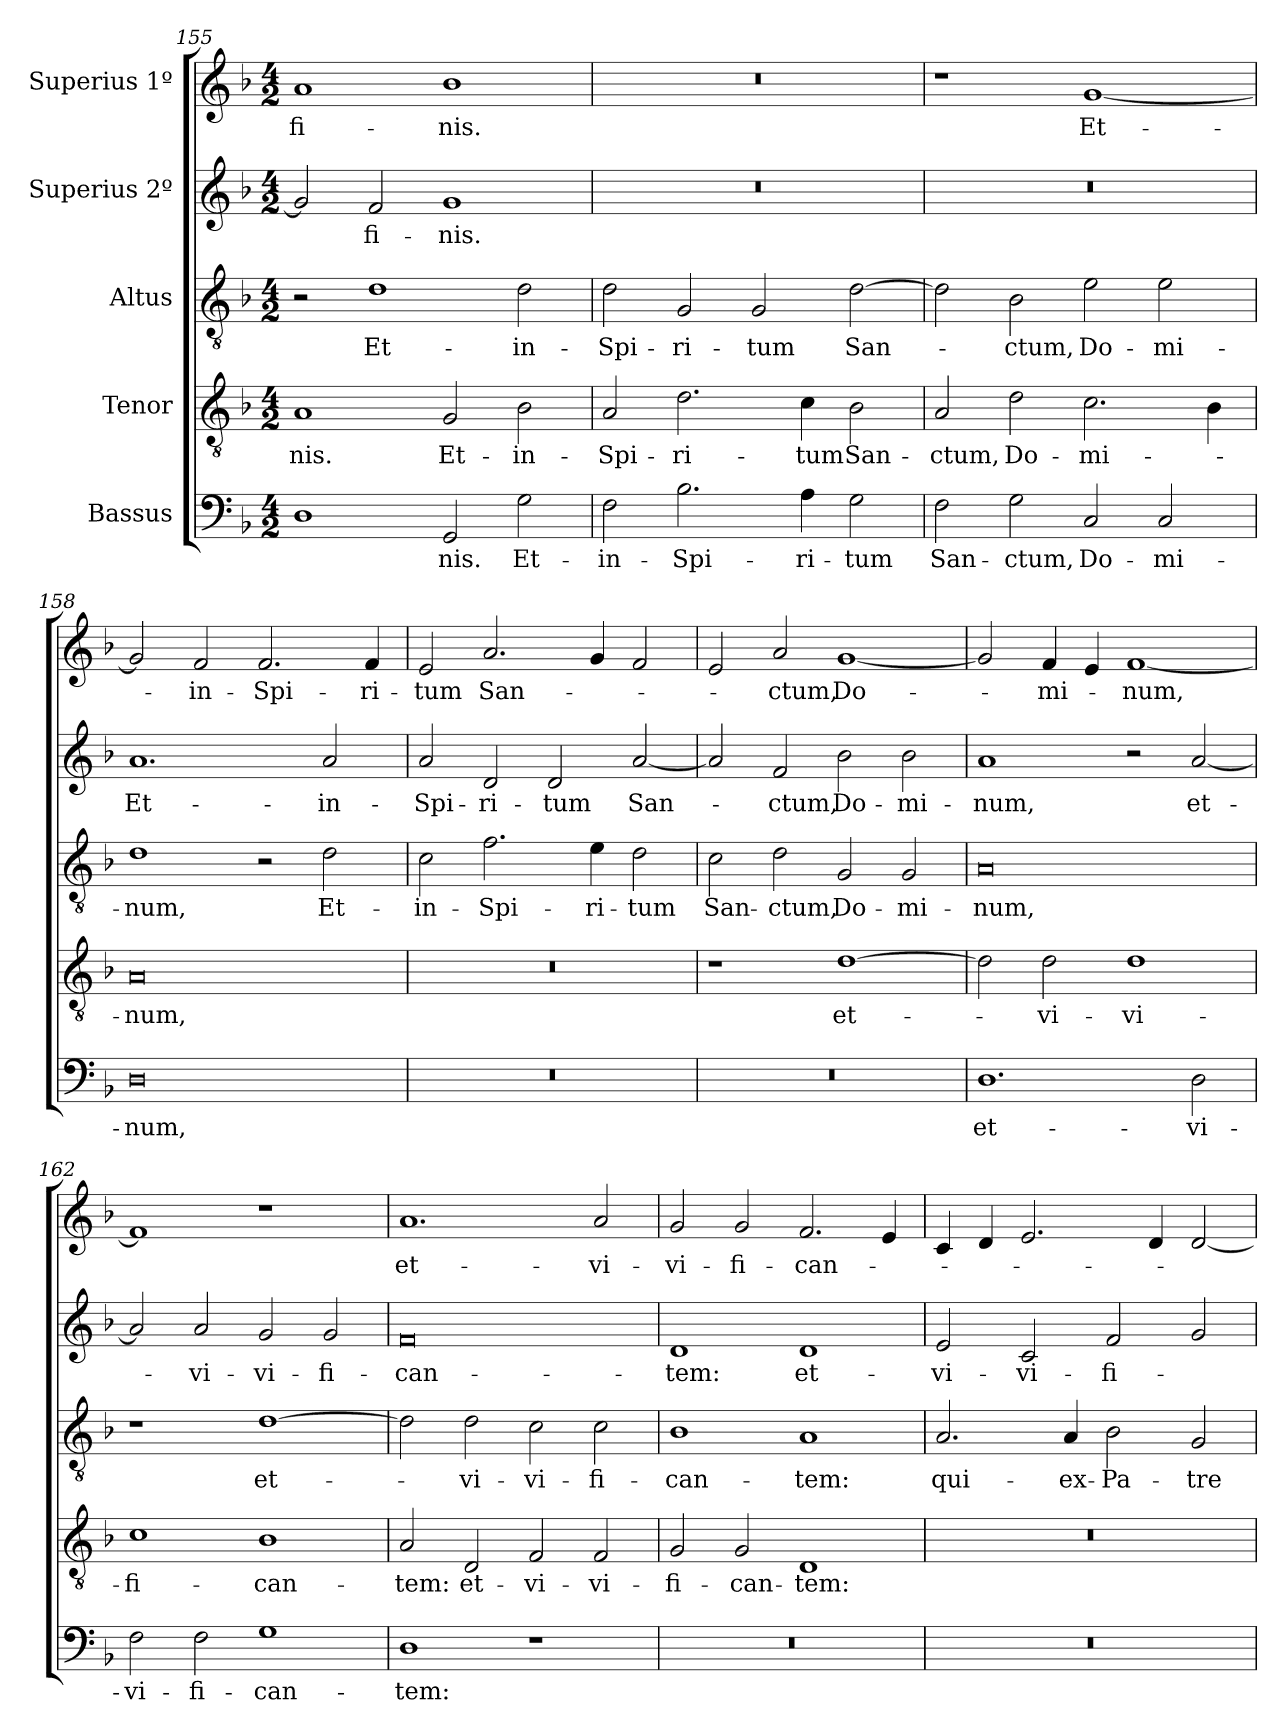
**kern	**text	**kern	**text	**kern	**text	**kern	**text	**kern	**text
*part5	*part5	*part4	*part4	*part3	*part3	*part2	*part2	*part1	*part1
*staff5	*staff5	*staff4	*staff4	*staff3	*staff3	*staff2	*staff2	*staff1	*staff1
*I"Bassus	*	*I"Tenor	*	*I"Altus	*	*I"Superius 2º	*	*I"Superius 1º	*
*clefF4	*	*clefGv2	*	*clefGv2	*	*clefG2	*	*clefG2	*
*k[b-]	*	*k[b-]	*	*k[b-]	*	*k[b-]	*	*k[b-]	*
*M4/2	*	*M4/2	*	*M4/2	*	*M4/2	*	*M4/2	*
=155	=155	=155	=155	=155	=155	=155	=155	=155	=155
1D\	.	1A/	-nis.	2r	.	2g/]	.	1a/	fi-
.	.	.	.	1d\	Et-	2f/	fi-	.	.
2GG/	-nis.	2G/	Et-	.	.	1g/	-nis.	1b-\	-nis.
2G\	Et-	2B-\	in-	2d\	in-	.	.	.	.
=156	=156	=156	=156	=156	=156	=156	=156	=156	=156
2F\	in-	2A/	Spi-	2d\	Spi-	0r	.	0r	.
2.B-\	Spi-	2.d\	-ri-	2G/	-ri-	.	.	.	.
.	.	.	.	2G/	-tum	.	.	.	.
4A\	-ri-	4c\	-tum	.	.	.	.	.	.
2G\	-tum	2B-\	San-	[2d\	San-	.	.	.	.
=157	=157	=157	=157	=157	=157	=157	=157	=157	=157
2F\	San-	2A/	-ctum,	2d\]	.	0r	.	1r	.
2G\	-ctum,	2d\	Do-	2B-\	-ctum,	.	.	.	.
2C/	Do-	2.c\	-mi-	2e\	Do-	.	.	[1g/	Et-
2C/	-mi-	.	.	2e\	-mi-	.	.	.	.
.	.	4B-\	.	.	.	.	.	.	.
=158	=158	=158	=158	=158	=158	=158	=158	=158	=158
0D\	-num,	0A/	-num,	1d\	-num,	1.a/	Et-	2g/]	.
.	.	.	.	.	.	.	.	2f/	in-
.	.	.	.	2r	.	.	.	2.f/	Spi-
.	.	.	.	2d\	Et-	2a/	in-	.	.
.	.	.	.	.	.	.	.	4f/	-ri-
=159	=159	=159	=159	=159	=159	=159	=159	=159	=159
0r	.	0r	.	2c\	in-	2a/	Spi-	2e/	-tum
.	.	.	.	2.f\	Spi-	2d/	-ri-	2.a/	San-
.	.	.	.	.	.	2d/	-tum	.	.
.	.	.	.	4e\	-ri-	.	.	4g/	.
.	.	.	.	2d\	-tum	[2a/	San-	2f/	.
=160	=160	=160	=160	=160	=160	=160	=160	=160	=160
0r	.	1r	.	2c\	San-	2a/]	.	2e/	.
.	.	.	.	2d\	-ctum,	2f/	-ctum,	2a/	-ctum,
.	.	[1d\	et-	2G/	Do-	2b-\	Do-	[1g/	Do-
.	.	.	.	2G/	-mi-	2b-\	-mi-	.	.
=161	=161	=161	=161	=161	=161	=161	=161	=161	=161
1.D\	et-	2d\]	.	0A/	-num,	1a/	-num,	2g/]	.
.	.	2d\	vi-	.	.	.	.	4f/	-mi-
.	.	.	.	.	.	.	.	4e/	.
.	.	1d\	-vi-	.	.	2r	.	[1f/	-num,
2D\	vi-	.	.	.	.	[2a/	et-	.	.
=162	=162	=162	=162	=162	=162	=162	=162	=162	=162
2F\	-vi-	1c\	-fi-	1r	.	2a/]	.	1f/]	.
2F\	-fi-	.	.	.	.	2a/	vi-	.	.
1G\	-can-	1B-\	-can-	[1d\	et-	2g/	-vi-	1r	.
.	.	.	.	.	.	2g/	-fi-	.	.
=163	=163	=163	=163	=163	=163	=163	=163	=163	=163
1D\	-tem:	2A/	-tem:	2d\]	.	0f/	-can-	1.a/	et-
.	.	2D/	et-	2d\	vi-	.	.	.	.
1r	.	2F/	vi-	2c\	-vi-	.	.	.	.
.	.	2F/	-vi-	2c\	-fi-	.	.	2a/	vi-
=164	=164	=164	=164	=164	=164	=164	=164	=164	=164
0r	.	2G/	-fi-	1B-\	-can-	1d/	-tem:	2g/	-vi-
.	.	2G/	-can-	.	.	.	.	2g/	-fi-
.	.	1D/	-tem:	1A/	-tem:	1d/	et-	2.f/	-can-
.	.	.	.	.	.	.	.	4e/	.
=165	=165	=165	=165	=165	=165	=165	=165	=165	=165
0r	.	0r	.	2.A/	qui-	2e/	vi-	4c/	.
.	.	.	.	.	.	.	.	4d/	.
.	.	.	.	.	.	2c/	-vi-	2.e/	.
.	.	.	.	4A/	ex-	.	.	.	.
.	.	.	.	2B-\	Pa-	2f/	-fi-	.	.
.	.	.	.	.	.	.	.	4d/	.
.	.	.	.	2G/	-tre	2g/	.	[2d/	.
=	=	=	=	=	=	=	=	=	=
*-	*-	*-	*-	*-	*-	*-	*-	*-	*-
